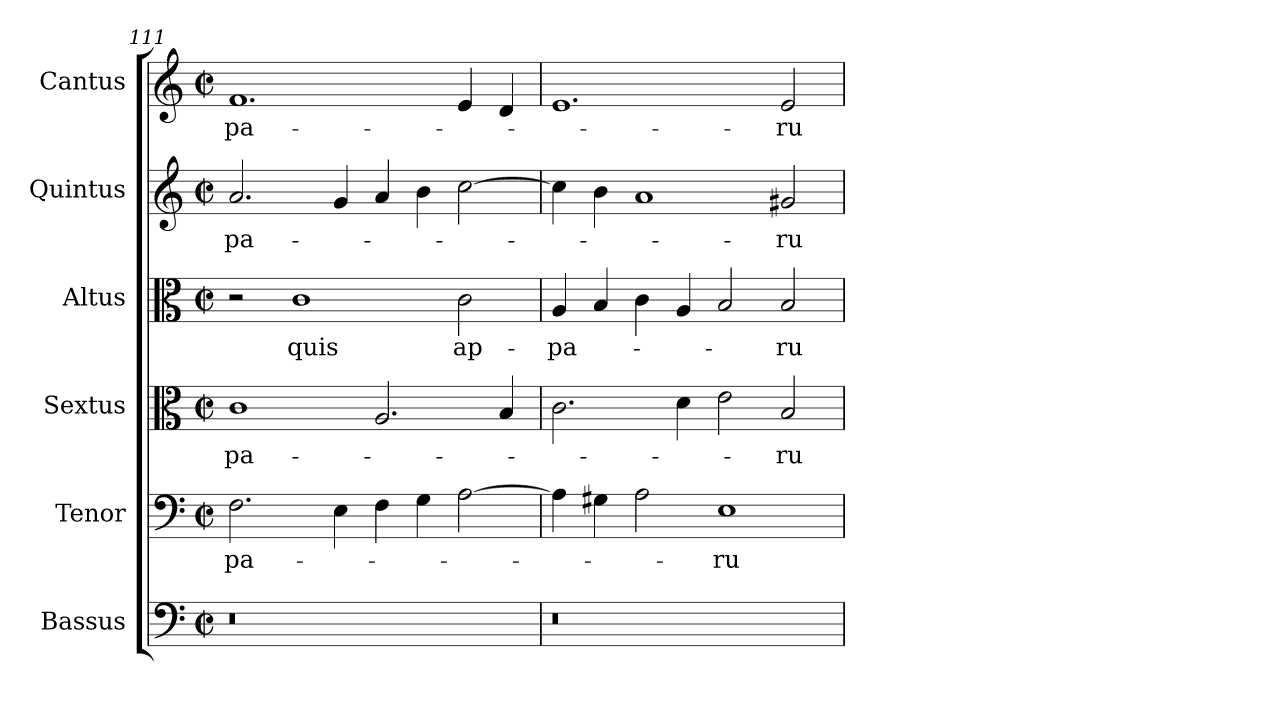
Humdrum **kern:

**kern	**kern	**text	**kern	**text	**kern	**text	**kern	**text	**kern	**text
*part6	*part5	*part5	*part4	*part4	*part3	*part3	*part2	*part2	*part1	*part1
*staff6	*staff5	*staff5	*staff4	*staff4	*staff3	*staff3	*staff2	*staff2	*staff1	*staff1
*I"Bassus	*I"Tenor	*	*I"Sextus	*	*I"Altus	*	*I"Quintus	*	*I"Cantus	*
*I'Bassus	*I'Tenor	*	*I'Sextus	*	*I'Altus	*	*I'Quintus	*	*I'Cantus	*
!!LO:LB:g=z
*clefF4	*clefF4	*	*clefC3	*	*clefC3	*	*clefG2	*	*clefG2	*
*M2/2	*M2/2	*	*M2/2	*	*M2/2	*	*M2/2	*	*M2/2	*
*met(c|)	*met(c|)	*	*met(c|)	*	*met(c|)	*	*met(c|)	*	*met(c|)	*
=111	=111	=111	=111	=111	=111	=111	=111	=111	=111	=111
!	!	!LO:LY:b:cj	!	!LO:LY:b:cj	!	!	!	!LO:LY:b:cj	!	!LO:LY:b:cj
0r	2.F\	-pa-	1c	-pa-	2r	.	2.a/	-pa-	1.f	-pa-
!	!	!	!	!	!	!LO:LY:b:cj	!	!	!	!
.	.	.	.	.	1c	quis	.	.	.	.
.	4E\	.	.	.	.	.	4g/	.	.	.
.	4F\	.	2.A/	.	.	.	4a/	.	.	.
.	4G\	.	.	.	.	.	4b\	.	.	.
!	!	!	!	!	!	!LO:LY:b:cj	!	!	!	!
.	[>2A\	.	.	.	2c\	ap-	[>2cc\	.	4e/	.
.	.	.	4B/	.	.	.	.	.	4d/	.
=112	=112	=112	=112	=112	=112	=112	=112	=112	=112	=112
!	!	!	!	!	!	!LO:LY:b:cj	!	!	!	!
0r	4A\]	.	2.c\	.	4A/	-pa-	4cc\]	.	1.e	.
.	4G#X\	.	.	.	4B/	.	4b\	.	.	.
.	2A\	.	.	.	4c\	.	1a	.	.	.
.	.	.	4d\	.	4A/	.	.	.	.	.
!	!	!LO:LY:b:cj	!	!	!	!	!	!	!	!
.	1E	-ru-	2e\	.	2B/	.	.	.	.	.
!	!	!	!	!LO:LY:b:cj	!	!LO:LY:b:cj	!	!LO:LY:b:cj	!	!LO:LY:b:cj
.	.	.	2B/	-ru-	2B/	-ru-	2g#X/	-ru-	2e/	-ru-
=	=	=	=	=	=	=	=	=	=	=
*-	*-	*-	*-	*-	*-	*-	*-	*-	*-	*-
